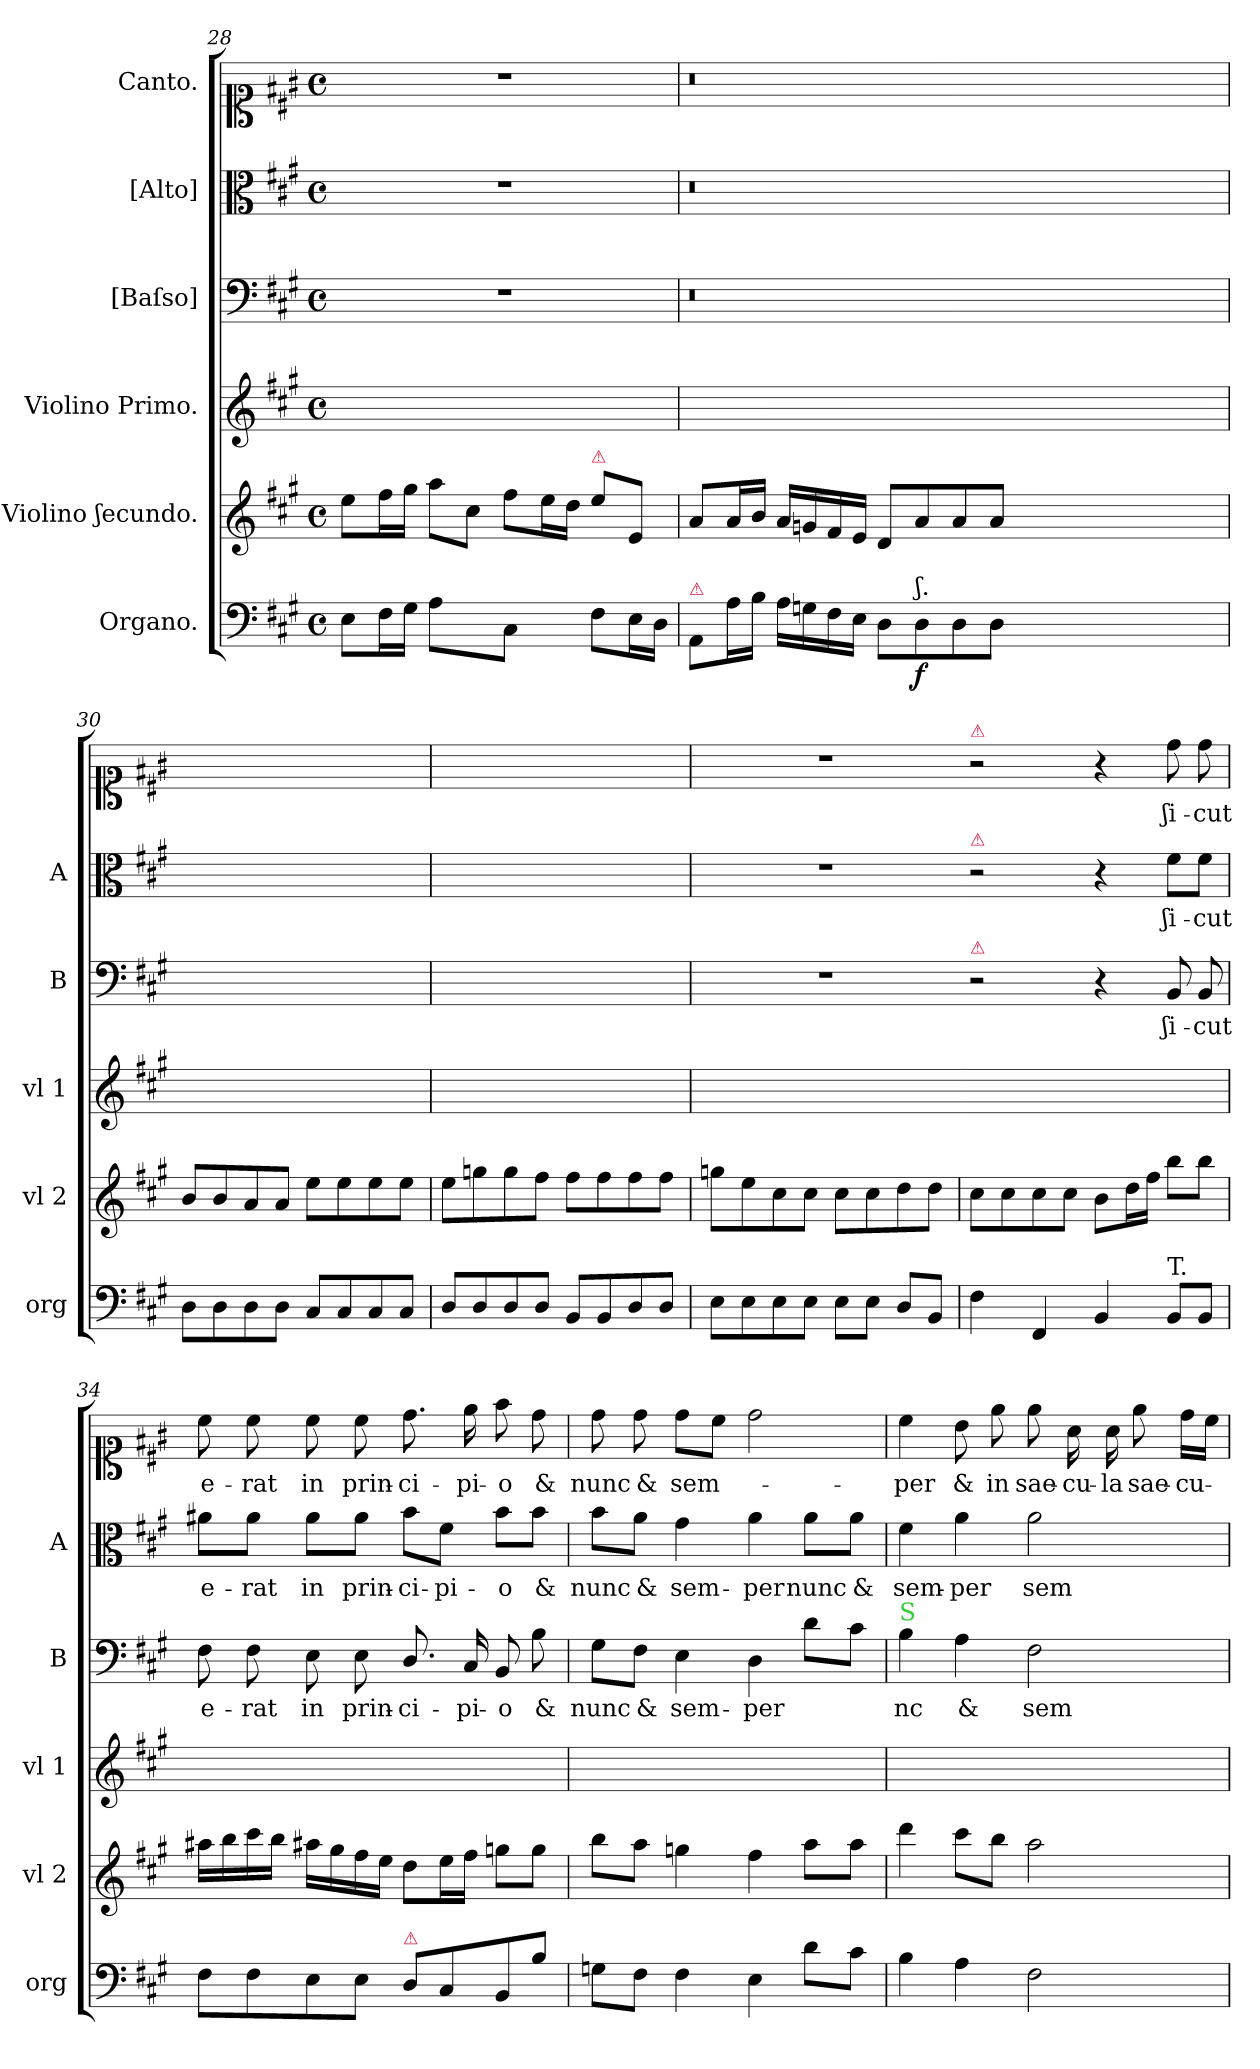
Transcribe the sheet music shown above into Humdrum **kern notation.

**kern	**dynam	**kern	**kern	**kern	**text	**kern	**text	**kern	**text
*part6	*part6	*part5	*part4	*part3	*part3	*part2	*part2	*part1	*part1
*staff6	*staff6	*staff5	*staff4	*staff3	*staff3	*staff2	*staff2	*staff1	*staff1
*I"Organo.	*	*I"Violino ʃecundo.	*I"Violino Primo.	*I"[Baſso]	*	*I"[Alto]	*	*I"Canto.	*
*I'org	*	*I'vl 2	*I'vl 1	*I'B	*	*I'A	*	*	*
*clefF4	*	*clefG2	*clefG2	*clefF4	*	*clefC3	*	*clefC1	*
*k[f#c#g#]	*	*k[f#c#g#]	*k[f#c#g#]	*k[f#c#g#]	*	*k[f#c#g#]	*	*k[f#c#g#]	*
*M4/4	*	*M4/4	*M4/4	*M4/4	*	*M4/4	*	*M4/4	*
*met(c)	*	*met(c)	*met(c)	*met(c)	*	*met(c)	*	*met(c)	*
=28	=28	=28	=28	=28	=28	=28	=28	=28	=28
8E\L	.	8ee\L	1ryy	1r	.	1r	.	1r	.
16F#\L	.	16ff#\L	.	.	.	.	.	.	.
16G#\JJ	.	16gg#\JJ	.	.	.	.	.	.	.
!LO:N:vis=8	!	!	!	!	!	!	!	!	!
4A\L	.	8aa\L	.	.	.	.	.	.	.
.	.	8cc#\J	.	.	.	.	.	.	.
!LO:N:vis=8	!	!	!	!	!	!	!	!	!
4C#\J	.	8ff#\L	.	.	.	.	.	.	.
.	.	16ee\L	.	.	.	.	.	.	.
.	.	16dd\JJ	.	.	.	.	.	.	.
!	!	!LO:TX:a:color=crimson:t=⚠	!	!	!	!	!	!	!
8F#\L	.	8ee\L	.	.	.	.	.	.	.
16E\L	.	8e/J	.	.	.	.	.	.	.
16D\JJ	.	.	.	.	.	.	.	.	.
=29	=29	=29	=29	=29	=29	=29	=29	=29	=29
!LO:TX:a:color=crimson:t=⚠	!	!	!	!	!	!	!	!	!
8AA/L	.	8a/L	1ryy	0.r	.	0.r	.	0.r	.
16A\L	.	16a/L	.	.	.	.	.	.	.
16B\JJ	.	16b/JJ	.	.	.	.	.	.	.
16A\LL	.	16a/LL	.	.	.	.	.	.	.
16Gn\	.	16gn/	.	.	.	.	.	.	.
16F#\	.	16f#/	.	.	.	.	.	.	.
16E\JJ	.	16e/JJ	.	.	.	.	.	.	.
8D\L	.	8d/L	.	.	.	.	.	.	.
!LO:TX:a:t=ʃ.	!	!	!	!	!	!	!	!	!
!	!LO:DY:b	!	!	!	!	!	!	!	!
8D\	f.	8a/	.	.	.	.	.	.	.
8D\	.	8a/	.	.	.	.	.	.	.
8D\J	.	8a/J	.	.	.	.	.	.	.
0ryy	.	0ryy	0ryy	.	.	.	.	.	.
=30	=30	=30	=30	=30	=30	=30	=30	=30	=30
8D\L	.	8b/L	1ryy	1ryy	.	1ryy	.	1ryy	.
8D\	.	8b/	.	.	.	.	.	.	.
8D\	.	8a/	.	.	.	.	.	.	.
8D\J	.	8a/J	.	.	.	.	.	.	.
8C#/L	.	8ee\L	.	.	.	.	.	.	.
8C#/	.	8ee\	.	.	.	.	.	.	.
8C#/	.	8ee\	.	.	.	.	.	.	.
8C#/J	.	8ee\J	.	.	.	.	.	.	.
=31	=31	=31	=31	=31	=31	=31	=31	=31	=31
8D/L	.	8ee\L	1ryy	1ryy	.	1ryy	.	1ryy	.
8D/	.	8ggn\	.	.	.	.	.	.	.
8D/	.	8gg\	.	.	.	.	.	.	.
8D/J	.	8ff#\J	.	.	.	.	.	.	.
8BB/L	.	8ff#\L	.	.	.	.	.	.	.
8BB/	.	8ff#\	.	.	.	.	.	.	.
8D/	.	8ff#\	.	.	.	.	.	.	.
8D/J	.	8ff#\J	.	.	.	.	.	.	.
=32	=32	=32	=32	=32	=32	=32	=32	=32	=32
8E\L	.	8ggn\L	1ryy	1r	.	1r	.	1r	.
8E\	.	8ee\	.	.	.	.	.	.	.
8E\	.	8cc#\	.	.	.	.	.	.	.
8E\J	.	8cc#\J	.	.	.	.	.	.	.
8E\L	.	8cc#\L	.	.	.	.	.	.	.
8E\J	.	8cc#\	.	.	.	.	.	.	.
8D/L	.	8dd\	.	.	.	.	.	.	.
8BB/J	.	8dd\J	.	.	.	.	.	.	.
=33	=33-	=33	=33	=33-	=33-	=33-	=33-	=33-	=33-
!	!	!	!	!	!	!	!	!LO:TX:a:color=crimson:t=⚠	!
!	!	!	!	!	!	!LO:TX:a:color=crimson:t=⚠	!	!	!
!	!	!	!	!LO:TX:a:color=crimson:t=⚠	!	!	!	!	!
4F#\	.	8cc#\L	1ryy	2r	.	2r	.	2r	.
.	.	8cc#\	.	.	.	.	.	.	.
4FF#/	.	8cc#\	.	.	.	.	.	.	.
.	.	8cc#\J	.	.	.	.	.	.	.
4BB/	.	8b\L	.	4r	.	4r	.	4r	.
.	.	16dd\L	.	.	.	.	.	.	.
.	.	16ff#\JJ	.	.	.	.	.	.	.
!LO:TX:a:t=T.	!	!	!	!	!	!	!	!	!
8BB/L	.	8bb\L	.	8BB/	ʃi-	8f#\L	ʃi-	8dd\	ʃi-
8BB/J	.	8bb\J	.	8BB/	-cut	8f#\J	-cut	8dd\	-cut
=34	=34	=34	=34	=34	=34	=34	=34	=34	=34
8F#\L	.	16aa#X\LL	1ryy	8F#\	e-	8a#X\L	e-	8cc#\	e-
.	.	16bb\	.	.	.	.	.	.	.
8F#\	.	16ccc#\	.	8F#\	-rat	8a#\J	-rat	8cc#\	-rat
.	.	16bb\JJ	.	.	.	.	.	.	.
8E\	.	16aa#X\LL	.	8E\	in	8a#\L	in	8cc#\	in
.	.	16gg#\	.	.	.	.	.	.	.
8E\J	.	16ff#\	.	8E\	prin-	8a#\J	prin-	8cc#\	prin-
.	.	16ee\JJ	.	.	.	.	.	.	.
!LO:TX:a:color=crimson:t=⚠	!	!	!	!	!	!	!	!	!
8D/L	.	8dd\L	.	8.D/	-ci-	8b\L	-ci-	8.dd\	-ci-
8C#/	.	16ee\L	.	.	.	8f#\J	-pi-	.	.
.	.	16ff#\JJ	.	16C#/	-pi-	.	.	16ee\	-pi-
8BB/	.	8ggn\L	.	8BB/	-o	8b\L	-o	8ff#\	-o
8B\J	.	8gg\J	.	8B\	&	8b\J	&	8dd\	&
=35	=35	=35	=35	=35	=35	=35	=35	=35	=35
8Gn\L	.	8bb\L	1ryy	8G#\L	nunc	8b\L	nunc	8dd\	nunc
8F#\J	.	8aa\J	.	8F#\J	&	8a\J	&	8dd\	&
4F#\	.	4ggn\	.	4E\	sem-	4g#\	sem-	8dd\L	sem-
.	.	.	.	.	.	.	.	8cc#\J	.
4E\	.	4ff#\	.	4D\	-per	4a\	-per	2dd\	.
8d\L	.	8aa\L	.	8d\L	.	8a\L	nunc	.	.
8c#\J	.	8aa\J	.	8c#\J	.	8a\J	&	.	.
=36	=36	=36	=36	=36	=36	=36	=36	=36	=36
!	!	!	!	!LO:TX:a:color=limegreen:t=S	!	!	!	!	!
4B\	.	4ddd\	1ryy	4B\	nc	4f#\	sem-	4cc#\	-per
4A\	.	8ccc#\L	.	4A\	&	4a\	-per	8b\	&
.	.	8bb\J	.	.	.	.	.	8ee\	in
2F#\	.	2aa\	.	2F#\	sem-	2a\	sem-	8ee\	sae-
.	.	.	.	.	.	.	.	16a\	-cu-
.	.	.	.	.	.	.	.	16a\	-la
.	.	.	.	.	.	.	.	8ee\	sae-
.	.	.	.	.	.	.	.	16dd\LL	-cu-
.	.	.	.	.	.	.	.	16cc#\JJ	.
=	=	=	=	=	=	=	=	=	=
*-	*-	*-	*-	*-	*-	*-	*-	*-	*-
